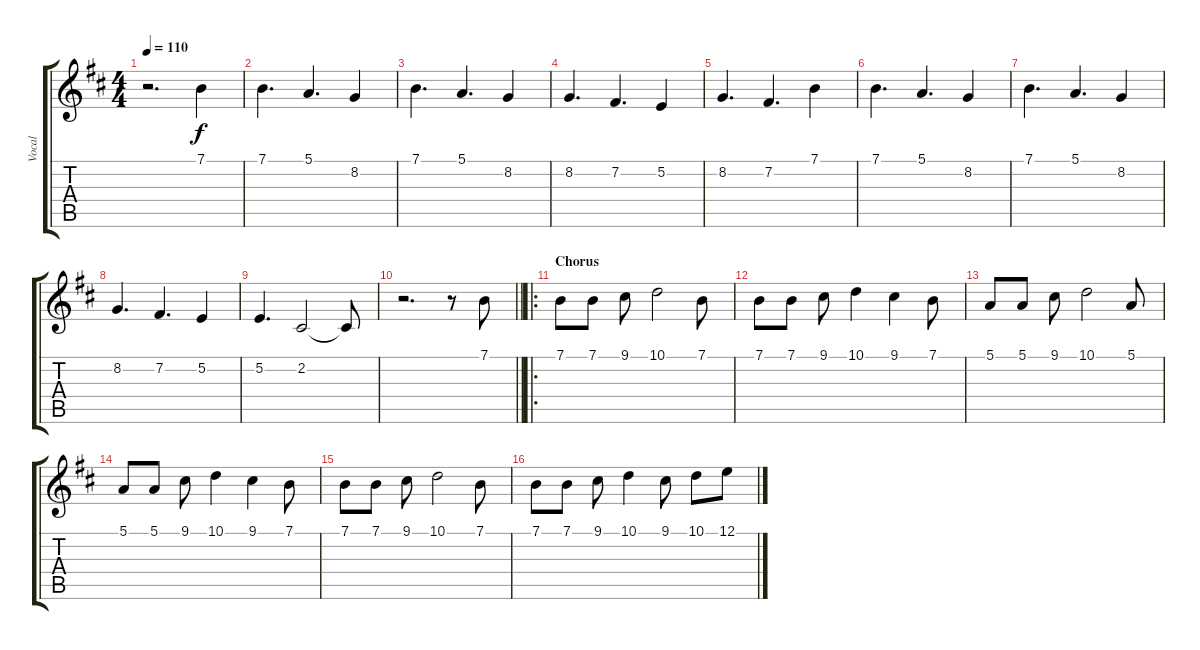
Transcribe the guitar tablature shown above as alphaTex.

\track ("Vocal" "Vocal") {instrument lead1square}
\staff {score tabs}
\tuning (E4 B3 G3 D3 A2 E2) {hide}
\ts (4 4)
\tempo 110
\clef g2
\ks d
r.2{d dy f} 7.1.4 |
7.1.4{d} 5.1.4{d} 8.2.4 |
7.1.4{d} 5.1.4{d} 8.2.4 |
8.2.4{d} 7.2.4{d} 5.2.4 |
8.2.4{d} 7.2.4{d} 7.1.4 |
7.1.4{d} 5.1.4{d} 8.2.4 |
7.1.4{d} 5.1.4{d} 8.2.4 |
8.2.4{d} 7.2.4{d} 5.2.4 |
5.2.4{d} 2.2.2{volume 0} 2.2{t}.8 |
\barLineRight lightlight
r.2{d} r.8 7.1.8{volume 12} |
\ro
\section ("" "Chorus")
7.1.8 7.1.8 9.1.8 10.1.2 7.1.8 |
7.1.8 7.1.8 9.1.8 10.1.4 9.1.4 7.1.8 |
5.1.8 5.1.8 9.1.8 10.1.2 5.1.8 |
5.1.8 5.1.8 9.1.8 10.1.4 9.1.4 7.1.8 |
7.1.8 7.1.8 9.1.8 10.1.2 7.1.8 |
7.1.8 7.1.8 9.1.8 10.1.4 9.1.8 10.1.8 12.1.8
